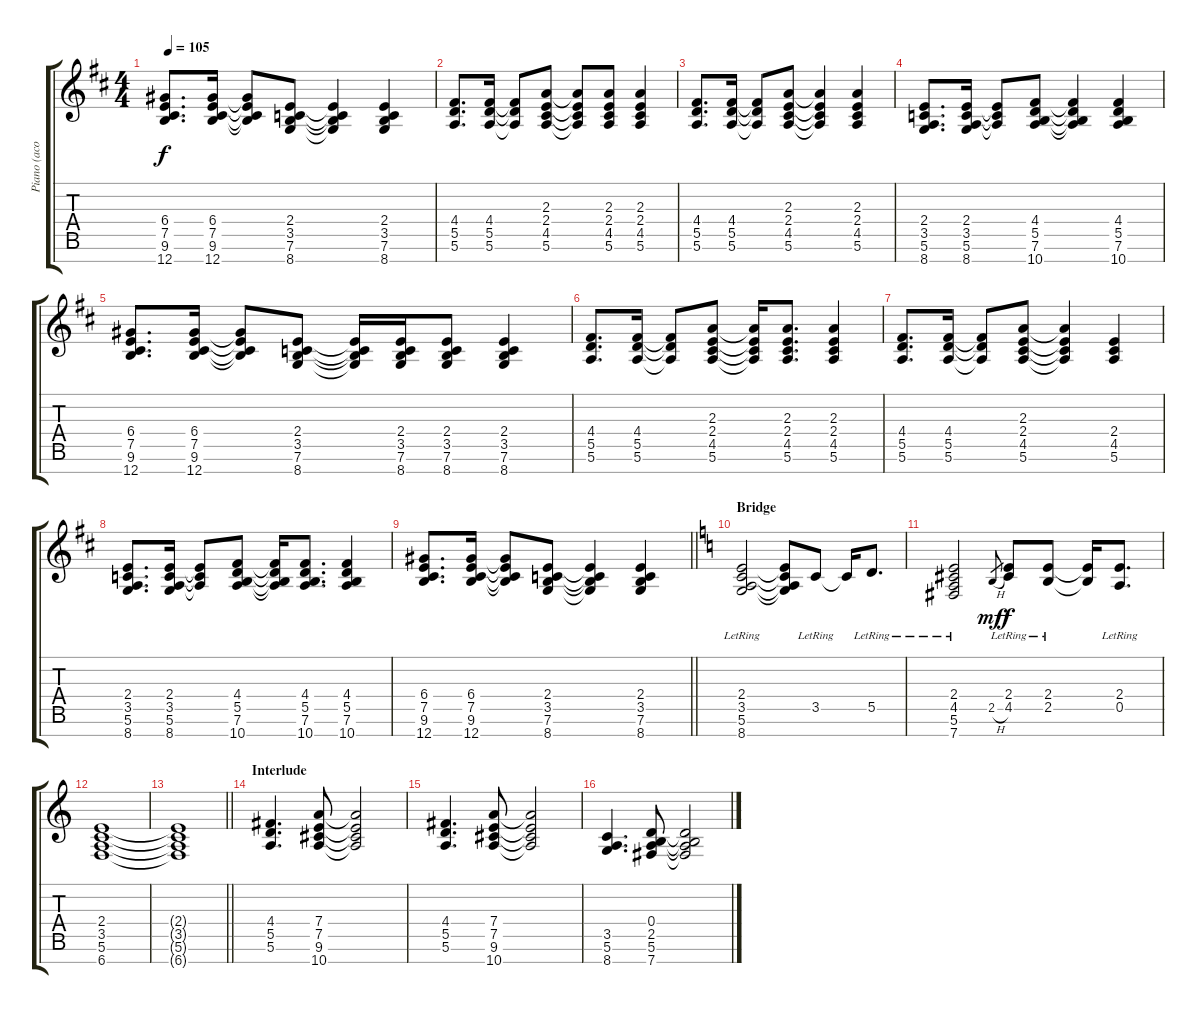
\track ("Piano (acous.)" "Piano (aco") {instrument brightacousticpiano}
\staff {score tabs}
\tuning (E5 B4 G4 D4 A3 E3 B2) {hide}
\ts (4 4)
\tempo 105
\clef g2
\ks bminor
(6.4 7.5 9.6 12.7).8{d dy f} (6.4 7.5 9.6 12.7).16 (6.4{t} 7.5{t} 9.6{t} 12.7{t}).8 (2.4 3.5 7.6 8.7).8 (2.4{t} 3.5{t} 7.6{t} 8.7{t}).4 (2.4 3.5 7.6 8.7).4 |
(4.4 5.5 5.6).8{d} (4.4 5.5 5.6).16 (4.4{t} 5.5{t} 5.6{t}).8 (2.3 2.4 4.5 5.6).8 (2.3{t} 2.4{t} 4.5{t} 5.6{t}).8 (2.3 2.4 4.5 5.6).8 (2.3 2.4 4.5 5.6).4 |
(4.4 5.5 5.6).8{d} (4.4 5.5 5.6).16 (4.4{t} 5.5{t} 5.6{t}).8 (2.3 2.4 4.5 5.6).8 (2.3{t} 2.4{t} 4.5{t} 5.6{t}).4 (2.3 2.4 4.5 5.6).4 |
(2.4 3.5 5.6 8.7).8{d} (2.4 3.5 5.6 8.7).16 (2.4{t} 3.5{t} 5.6{t}).8 (4.4 5.5 7.6 10.7).8 (4.4{t} 5.5{t} 7.6{t} 10.7{t}).4 (4.4 5.5 7.6 10.7).4 |
(6.4 7.5 9.6 12.7).8{d} (6.4 7.5 9.6 12.7).16 (6.4{t} 7.5{t} 9.6{t} 12.7{t}).8 (2.4 3.5 7.6 8.7).8 (2.4{t} 3.5{t} 7.6{t} 8.7{t}).16 (2.4 3.5 7.6 8.7).16 (2.4 3.5 7.6 8.7).8 (2.4 3.5 7.6 8.7).4 |
(4.4 5.5 5.6).8{d} (4.4 5.5 5.6).16 (4.4{t} 5.5{t} 5.6{t}).8 (2.3 2.4 4.5 5.6).8 (2.3{t} 2.4{t} 4.5{t} 5.6{t}).16 (2.3 2.4 4.5 5.6).8{d} (2.3 2.4 4.5 5.6).4 |
(4.4 5.5 5.6).8{d} (4.4 5.5 5.6).16 (4.4{t} 5.5{t} 5.6{t}).8 (2.3 2.4 4.5 5.6).8 (2.3{t} 2.4{t} 4.5{t} 5.6{t}).4 (2.4 4.5 5.6).4 |
(2.4 3.5 5.6 8.7).8{d} (2.4 3.5 5.6 8.7).16 (2.4{t} 3.5{t} 5.6{t}).8 (4.4 5.5 7.6 10.7).8 (4.4{t} 5.5{t} 7.6{t} 10.7{t}).16 (4.4 5.5 7.6 10.7).8{d} (4.4 5.5 7.6 10.7).4 |
\barLineRight lightlight
(6.4 7.5 9.6 12.7).8{d} (6.4 7.5 9.6 12.7).16 (6.4{t} 7.5{t} 9.6{t} 12.7{t}).8 (2.4 3.5 7.6 8.7).8 (2.4{t} 3.5{t} 7.6{t} 8.7{t}).4 (2.4 3.5 7.6 8.7).4 |
\section ("" "Bridge")
\ks aminor
(2.4{lr} 3.5{lr} 5.6{lr} 8.7{lr}).2 (2.4{t} 3.5{t} 5.6{t} 8.7{t}).8 3.5{lr}.8 3.5{t}.16 5.5{lr}.8{d} |
(2.4{lr} 4.5{lr} 5.6{lr} 7.7{lr}).2 2.5{h}.8{gr dy mf} (2.4{lr} 4.5{lr}).8{dy f} (2.4{lr} 2.5{lr}).8 (2.4{t} 2.5{t}).16 (2.4{lr} 0.5{lr}).8{d} |
(2.4 3.5 5.6 6.7).1 |
\barLineRight lightlight
(2.4{t} 3.5{t} 5.6{t} 6.7{t}).1 |
\section ("" "Interlude")
(4.4 5.5 5.6).4{d} (7.4 7.5 9.6 10.7).8 (7.4{t} 7.5{t} 9.6{t} 10.7{t}).2 |
(4.4 5.5 5.6).4{d} (7.4 7.5 9.6 10.7).8 (7.4{t} 7.5{t} 9.6{t} 10.7{t}).2 |
(3.5 5.6 8.7).4{d} (0.4 2.5 5.6 7.7).8 (0.4{t} 2.5{t} 5.6{t} 7.7{t}).2
